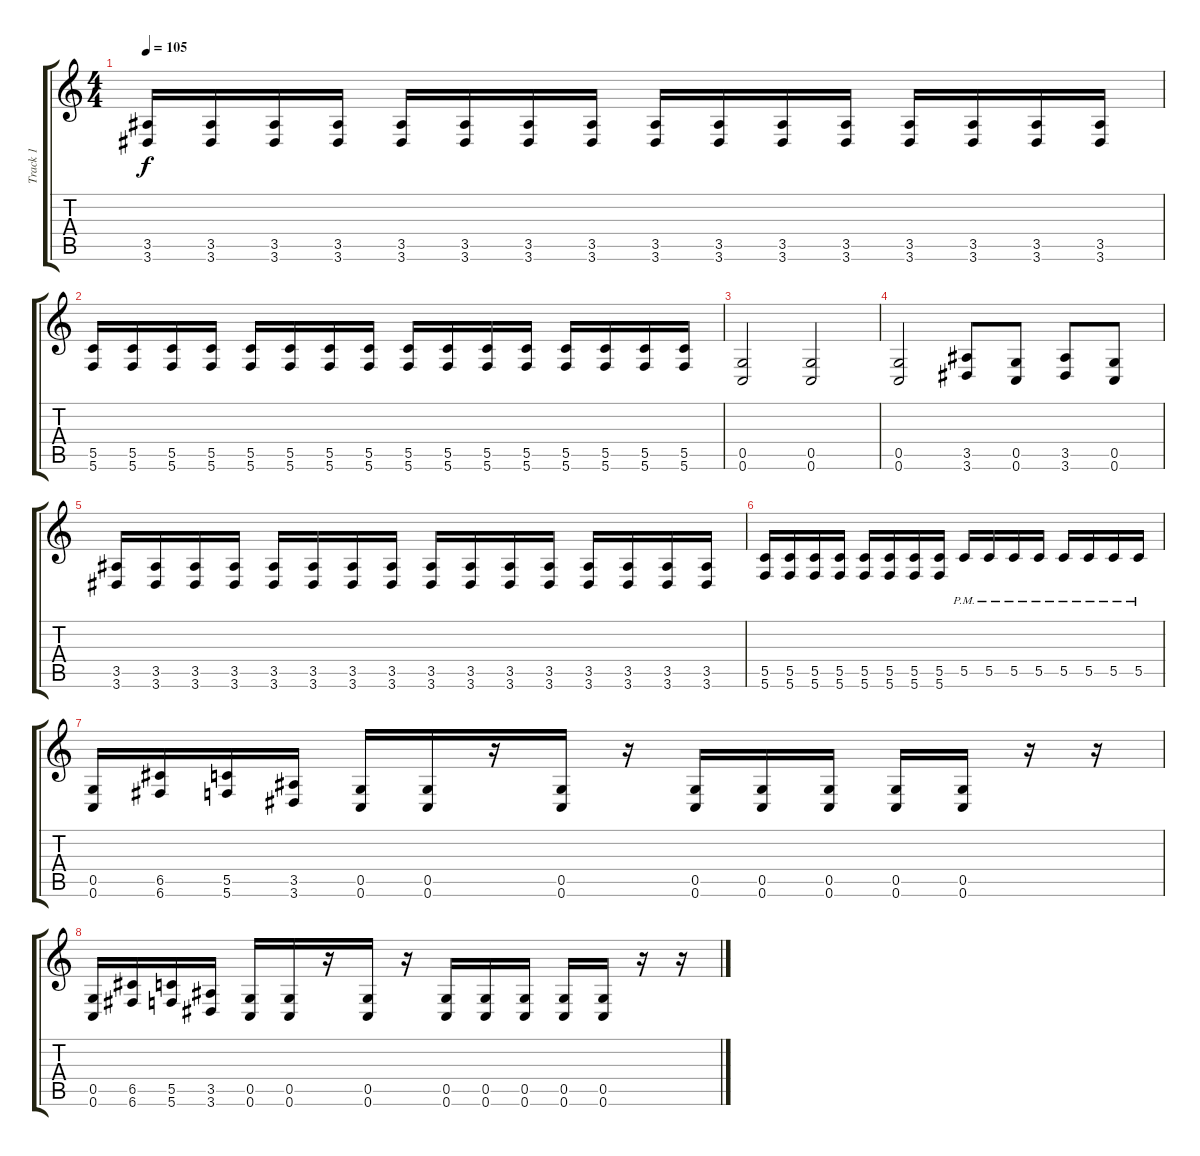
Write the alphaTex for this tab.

\track ("Track 1" "Track 1") {instrument distortionguitar}
\staff {score tabs}
\tuning (D4 A3 F3 C3 G2 C2) {hide}
\ts (4 4)
\tempo 105
\clef g2
\ks c
(3.5 3.6).16{dy f} (3.5 3.6).16 (3.5 3.6).16 (3.5 3.6).16 (3.5 3.6).16 (3.5 3.6).16 (3.5 3.6).16 (3.5 3.6).16 (3.5 3.6).16 (3.5 3.6).16 (3.5 3.6).16 (3.5 3.6).16 (3.5 3.6).16 (3.5 3.6).16 (3.5 3.6).16 (3.5 3.6).16 |
(5.5 5.6).16 (5.5 5.6).16 (5.5 5.6).16 (5.5 5.6).16 (5.5 5.6).16 (5.5 5.6).16 (5.5 5.6).16 (5.5 5.6).16 (5.5 5.6).16 (5.5 5.6).16 (5.5 5.6).16 (5.5 5.6).16 (5.5 5.6).16 (5.5 5.6).16 (5.5 5.6).16 (5.5 5.6).16 |
(0.5 0.6).2 (0.5 0.6).2 |
(0.5 0.6).2 (3.5 3.6).8 (0.5 0.6).8 (3.5 3.6).8 (0.5 0.6).8 |
(3.5 3.6).16 (3.5 3.6).16 (3.5 3.6).16 (3.5 3.6).16 (3.5 3.6).16 (3.5 3.6).16 (3.5 3.6).16 (3.5 3.6).16 (3.5 3.6).16 (3.5 3.6).16 (3.5 3.6).16 (3.5 3.6).16 (3.5 3.6).16 (3.5 3.6).16 (3.5 3.6).16 (3.5 3.6).16 |
(5.5 5.6).16 (5.5 5.6).16 (5.5 5.6).16 (5.5 5.6).16 (5.5 5.6).16 (5.5 5.6).16 (5.5 5.6).16 (5.5 5.6).16 5.5{pm}.16 5.5{pm}.16 5.5{pm}.16 5.5{pm}.16 5.5{pm}.16 5.5{pm}.16 5.5{pm}.16 5.5{pm}.16 |
(0.5 0.6).16 (6.5 6.6).16 (5.5 5.6).16 (3.5 3.6).16 (0.5 0.6).16 (0.5 0.6).16 r.16 (0.5 0.6).16 r.16 (0.5 0.6).16 (0.5 0.6).16 (0.5 0.6).16 (0.5 0.6).16 (0.5 0.6).16 r.16 r.16 |
(0.5 0.6).16 (6.5 6.6).16 (5.5 5.6).16 (3.5 3.6).16 (0.5 0.6).16 (0.5 0.6).16 r.16 (0.5 0.6).16 r.16 (0.5 0.6).16 (0.5 0.6).16 (0.5 0.6).16 (0.5 0.6).16 (0.5 0.6).16 r.16 r.16
